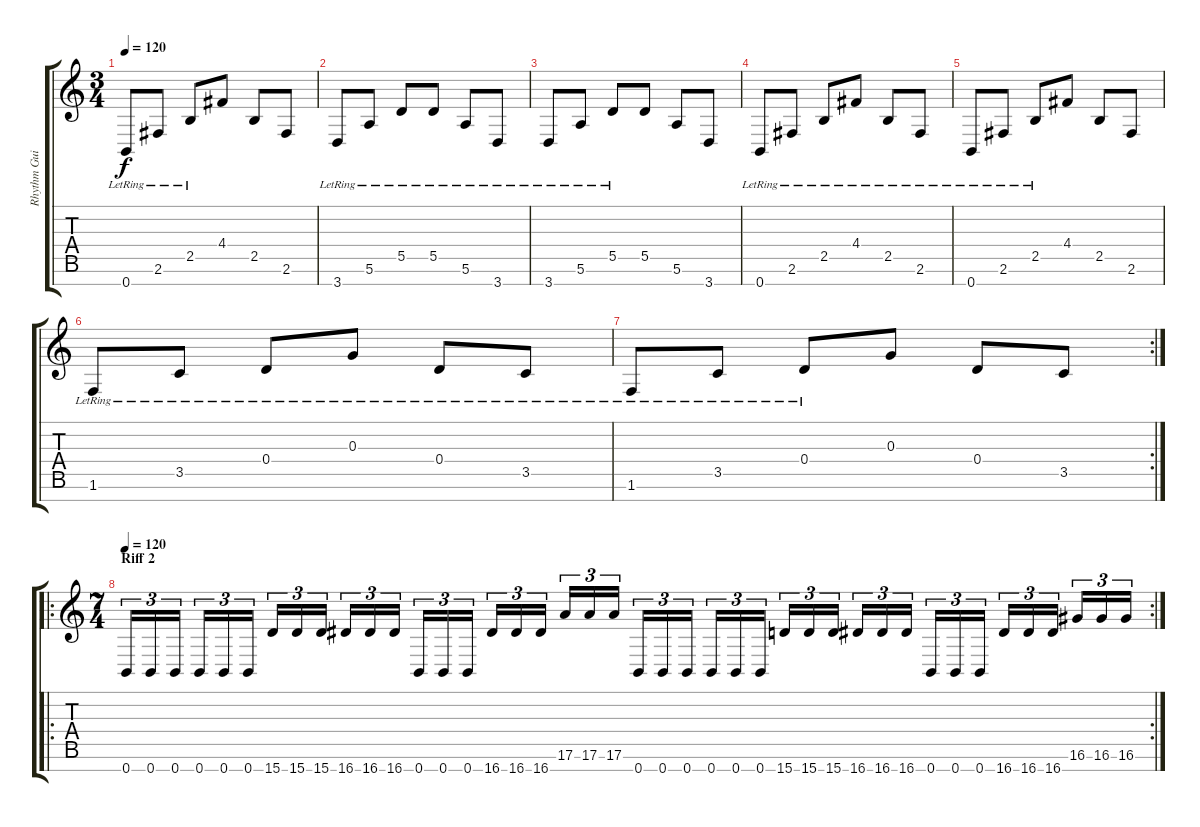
\track ("Rhythm Guitar R" "Rhythm Gui") {instrument overdrivenguitar}
\staff {score tabs}
\tuning (E4 B3 G3 D3 A2 E2 B1) {hide}
\ts (3 4)
\tempo 120
\clef g2
\ks c
0.7{lr}.8{dy f} 2.6{lr}.8 2.5{lr}.8 4.4.8 2.5.8 2.6.8 |
3.7{lr}.8 5.6{lr}.8 5.5{lr}.8 5.5{lr}.8 5.6{lr}.8 3.7{lr}.8 |
3.7{lr}.8 5.6{lr}.8 5.5{lr}.8 5.5.8 5.6.8 3.7.8 |
0.7{lr}.8 2.6{lr}.8 2.5{lr}.8 4.4{lr}.8 2.5{lr}.8 2.6{lr}.8 |
0.7{lr}.8 2.6{lr}.8 2.5{lr}.8 4.4.8 2.5.8 2.6.8 |
1.6{lr}.8 3.5{lr}.8 0.4{lr}.8 0.3{lr}.8 0.4{lr}.8 3.5{lr}.8 |
\rc 2
1.6{lr}.8 3.5{lr}.8 0.4{lr}.8 0.3.8 0.4.8 3.5.8 |
\ro
\rc 2
\ts (7 4)
\section ("" "Riff 2")
\tempo 120
0.7.16{tu (3 2)} 0.7.16{tu (3 2)} 0.7.16{tu (3 2)} 0.7.16{tu (3 2)} 0.7.16{tu (3 2)} 0.7.16{tu (3 2)} 15.7.16{tu (3 2)} 15.7.16{tu (3 2)} 15.7.16{tu (3 2)} 16.7.16{tu (3 2)} 16.7.16{tu (3 2)} 16.7.16{tu (3 2)} 0.7.16{tu (3 2)} 0.7.16{tu (3 2)} 0.7.16{tu (3 2)} 16.7.16{tu (3 2)} 16.7.16{tu (3 2)} 16.7.16{tu (3 2)} 17.6.16{tu (3 2)} 17.6.16{tu (3 2)} 17.6.16{tu (3 2)} 0.7.16{tu (3 2)} 0.7.16{tu (3 2)} 0.7.16{tu (3 2)} 0.7.16{tu (3 2)} 0.7.16{tu (3 2)} 0.7.16{tu (3 2)} 15.7.16{tu (3 2)} 15.7.16{tu (3 2)} 15.7.16{tu (3 2)} 16.7.16{tu (3 2)} 16.7.16{tu (3 2)} 16.7.16{tu (3 2)} 0.7.16{tu (3 2)} 0.7.16{tu (3 2)} 0.7.16{tu (3 2)} 16.7.16{tu (3 2)} 16.7.16{tu (3 2)} 16.7.16{tu (3 2)} 16.6.16{tu (3 2)} 16.6.16{tu (3 2)} 16.6.16{tu (3 2)}
